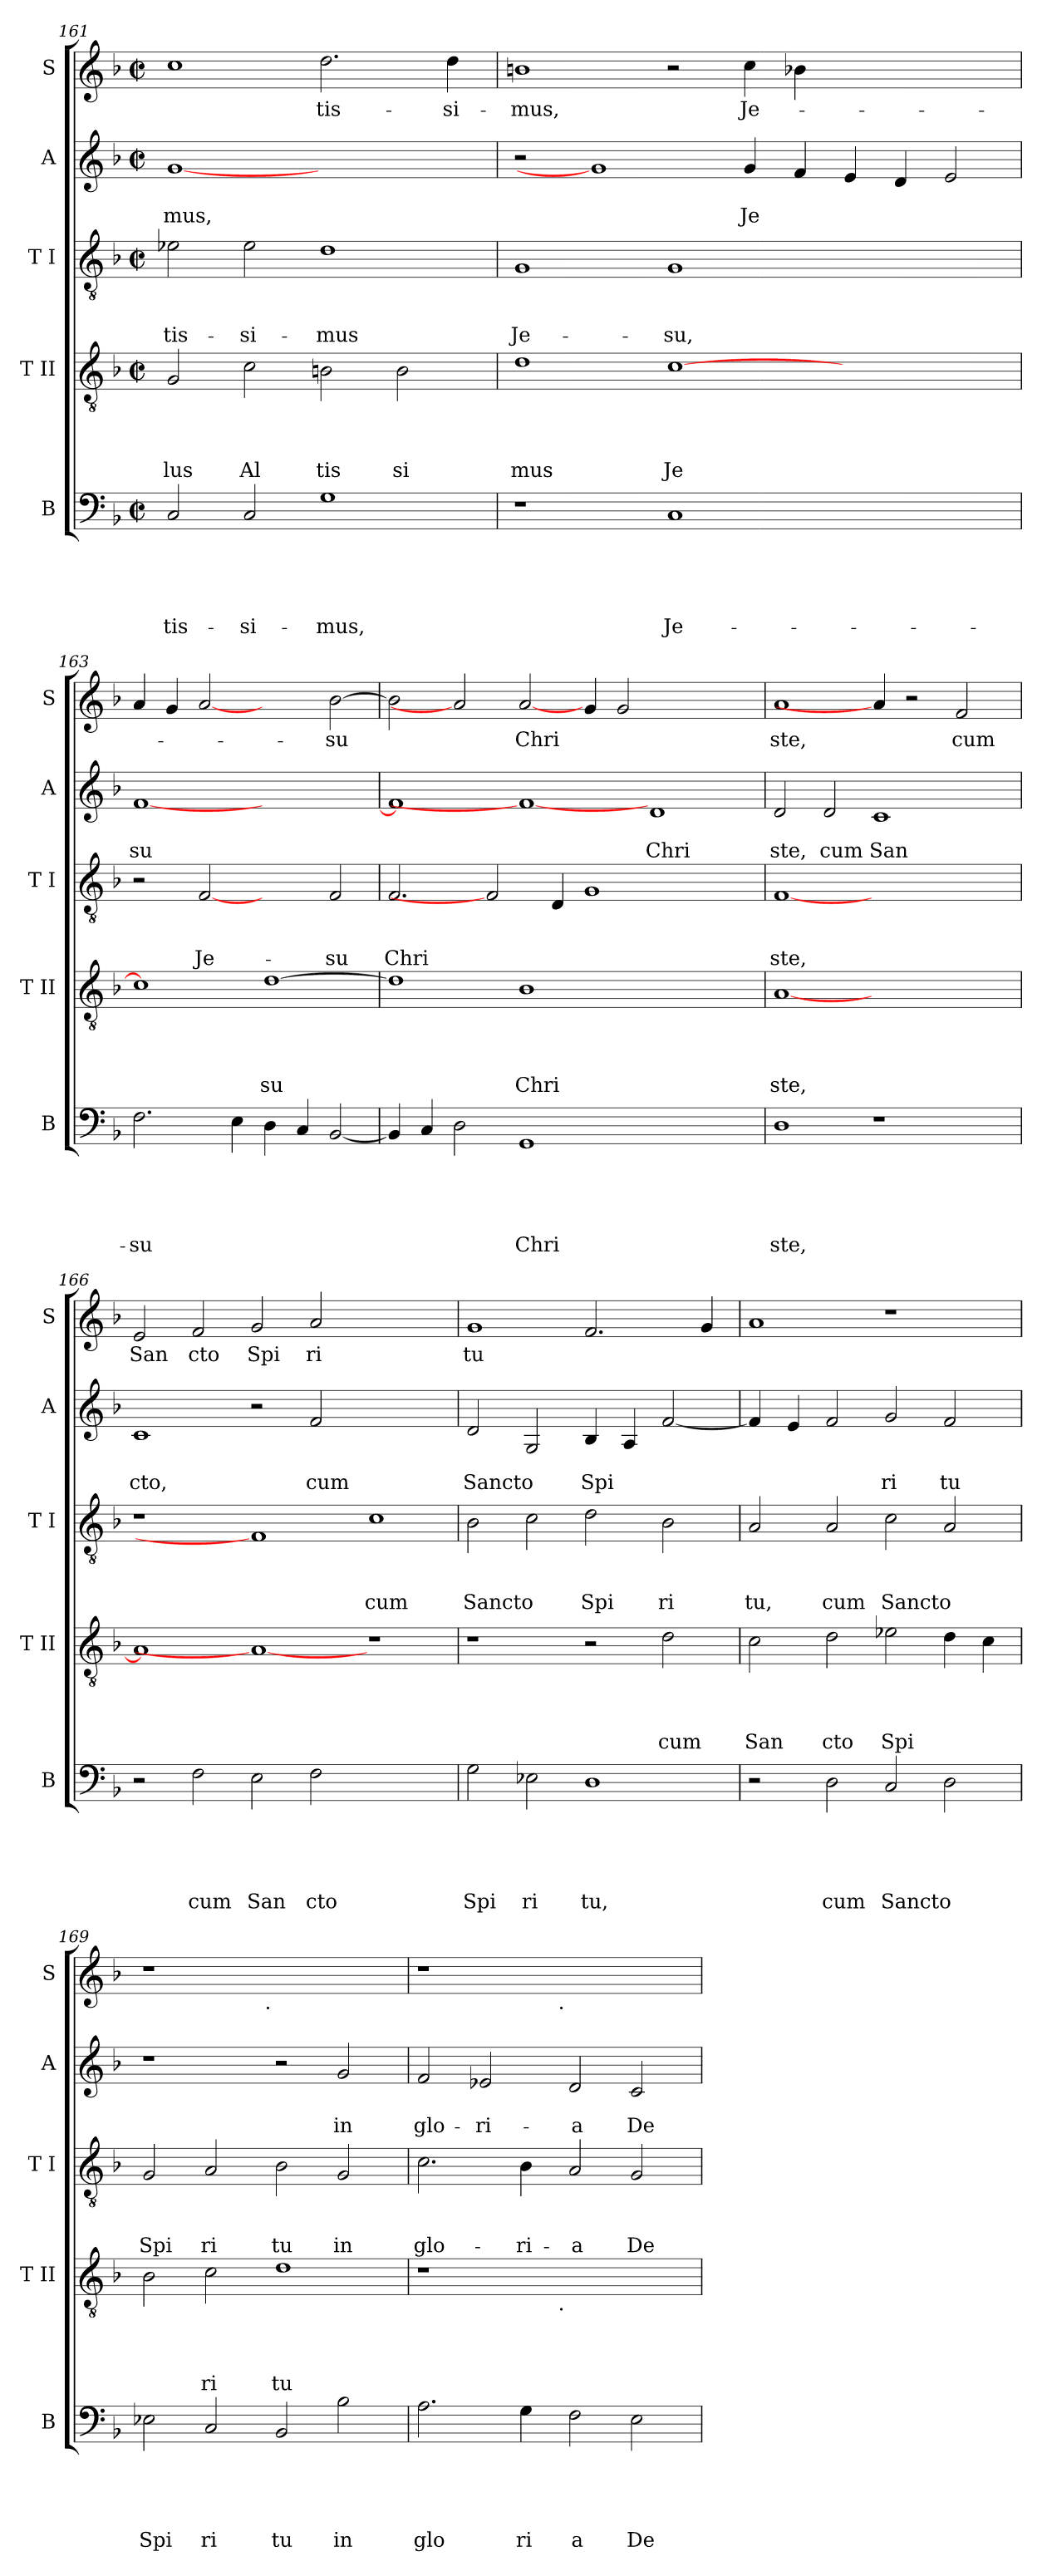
**kern	**text	**text	**text	**text	**text	**kern	**text	**text	**text	**text	**kern	**text	**text	**text	**kern	**text	**text	**kern	**text
*part5	*part5	*part5	*part5	*part5	*part5	*part4	*part4	*part4	*part4	*part4	*part3	*part3	*part3	*part3	*part2	*part2	*part2	*part1	*part1
*staff5	*staff5	*staff5	*staff5	*staff5	*staff5	*staff4	*staff4	*staff4	*staff4	*staff4	*staff3	*staff3	*staff3	*staff3	*staff2	*staff2	*staff2	*staff1	*staff1
*I"B	*	*	*	*	*	*I"T II	*	*	*	*	*I"T I	*	*	*	*I"A	*	*	*I"S	*
*I'B	*	*	*	*	*	*I'T II	*	*	*	*	*I'T I	*	*	*	*I'A	*	*	*I'S	*
*clefF4	*	*	*	*	*	*clefGv2	*	*	*	*	*clefGv2	*	*	*	*clefG2	*	*	*clefG2	*
*k[b-]	*	*	*	*	*	*k[b-]	*	*	*	*	*k[b-]	*	*	*	*k[b-]	*	*	*k[b-]	*
*F:	*	*	*	*	*	*F:	*	*	*	*	*F:	*	*	*	*F:	*	*	*F:	*
*M2/2	*	*	*	*	*	*M2/2	*	*	*	*	*M2/2	*	*	*	*M2/2	*	*	*M2/2	*
*met(c|)	*	*	*	*	*	*met(c|)	*	*	*	*	*met(c|)	*	*	*	*met(c|)	*	*	*met(c|)	*
=161	=161	=161	=161	=161	=161	=161	=161	=161	=161	=161	=161	=161	=161	=161	=161	=161	=161	=161	=161
!	!	!	!	!	!LO:LY:b	!	!	!	!	!LO:LY:b	!	!	!	!LO:LY:b	!	!	!LO:LY:b	!	!
2C/	.	.	.	.	-tis-	2G/	.	.	.	lus	2e-X\	.	.	-tis-	[1g	.	mus,	1cc	.
!	!	!	!	!	!LO:LY:b	!	!	!	!	!LO:LY:b	!	!	!	!LO:LY:b	!	!	!	!	!
2C/	.	.	.	.	-si-	2c\	.	.	.	Al	2e-\	.	.	-si-	.	.	.	.	.
!	!	!	!	!	!LO:LY:b	!	!	!	!	!LO:LY:b	!	!	!	!LO:LY:b	!	!	!	!	!LO:LY:b
1G	.	.	.	.	-mus,	2Bn\	.	.	.	tis	1d	.	.	-mus	1ryy	.	.	2.dd\	-tis-
!	!	!	!	!	!	!	!	!	!	!LO:LY:b	!	!	!	!	!	!	!	!	!
.	.	.	.	.	.	2B\	.	.	.	si	.	.	.	.	.	.	.	.	.
!	!	!	!	!	!	!	!	!	!	!	!	!	!	!	!	!	!	!	!LO:LY:b
.	.	.	.	.	.	.	.	.	.	.	.	.	.	.	.	.	.	4dd\	-si-
=162	=162	=162	=162	=162	=162	=162	=162	=162	=162	=162	=162	=162	=162	=162	=162	=162	=162	=162	=162
!	!	!	!	!	!	!	!	!	!	!LO:LY:b	!	!	!	!LO:LY:b	!	!	!	!	!LO:LY:b
1r	.	.	.	.	.	1d	.	.	.	mus	1G	.	.	Je-	2r	.	.	1bn	-mus,
.	.	.	.	.	.	.	.	.	.	.	.	.	.	.	1g]	.	.	.	.
!	!	!	!	!	!LO:LY:b	!	!	!	!	!LO:LY:b	!	!	!	!LO:LY:b	!	!	!	!	!
1C	.	.	.	.	Je-	[>1c	.	.	.	Je	1G	.	.	-su,	.	.	.	2r	.
!	!	!	!	!	!	!	!	!	!	!	!	!	!	!	!	!	!LO:LY:b	!	!LO:LY:b
.	.	.	.	.	.	.	.	.	.	.	.	.	.	.	4g/	.	Je	4cc\	Je-
.	.	.	.	.	.	.	.	.	.	.	.	.	.	.	4f/	.	.	4b-X\	.
1ryy	.	.	.	.	.	1ryy	.	.	.	.	1ryy	.	.	.	4e/	.	.	1ryy	.
.	.	.	.	.	.	.	.	.	.	.	.	.	.	.	4d/	.	.	.	.
.	.	.	.	.	.	.	.	.	.	.	.	.	.	.	2e/	.	.	.	.
=163	=163	=163	=163	=163	=163	=163	=163	=163	=163	=163	=163	=163	=163	=163	=163	=163	=163	=163	=163
!	!	!	!	!	!LO:LY:b	!	!	!	!	!	!	!	!	!	!	!	!LO:LY:b	!	!
2.F\	.	.	.	.	-su	1c]	.	.	.	.	2r	.	.	.	[<1f	.	su	4a/	.
.	.	.	.	.	.	.	.	.	.	.	.	.	.	.	.	.	.	4g/	.
!	!	!	!	!	!	!	!	!	!	!	!	!	!	!LO:LY:b	!	!	!	!	!
.	.	.	.	.	.	.	.	.	.	.	[2F	.	.	Je-	.	.	.	[2a	.
4E\	.	.	.	.	.	.	.	.	.	.	.	.	.	.	.	.	.	.	.
!	!	!	!	!	!	!	!	!	!	!LO:LY:b	!	!	!	!	!	!	!	!	!
4D\	.	.	.	.	.	[<1d	.	.	.	su	2ryy	.	.	.	1ryy	.	.	2ryy	.
4C/	.	.	.	.	.	.	.	.	.	.	.	.	.	.	.	.	.	.	.
!	!	!	!	!	!	!	!	!	!	!	!	!	!	!LO:LY:b	!	!	!	!	!LO:LY:b
[<2BB-/	.	.	.	.	.	.	.	.	.	.	2F/	.	.	-su	.	.	.	[<2b-\	-su
!!LO:LB:g=z
=164	=164	=164	=164	=164	=164	=164	=164	=164	=164	=164	=164	=164	=164	=164	=164	=164	=164	=164	=164
!	!	!	!	!	!	!	!	!	!	!	!	!	!	!LO:LY:b	!	!	!	!	!
4BB-/]	.	.	.	.	.	1d]	.	.	.	.	2.F/	.	.	Chri	1f]	.	.	2b-\]	.
4C/	.	.	.	.	.	.	.	.	.	.	.	.	.	.	.	.	.	.	.
2D\	.	.	.	.	.	.	.	.	.	.	.	.	.	.	.	.	.	2a]	.
.	.	.	.	.	.	.	.	.	.	.	2F]	.	.	.	.	.	.	.	.
!	!	!	!	!	!LO:LY:b	!	!	!	!	!LO:LY:b	!	!	!	!	!	!	!	!	!LO:LY:b
1GG	.	.	.	.	Chri	1B-	.	.	.	Chri	.	.	.	.	1f_	.	.	[2a/	Chri
.	.	.	.	.	.	.	.	.	.	.	4D/	.	.	.	.	.	.	.	.
.	.	.	.	.	.	.	.	.	.	.	1G	.	.	.	.	.	.	4g/	.
.	.	.	.	.	.	.	.	.	.	.	.	.	.	.	.	.	.	2g/	.
!	!	!	!	!	!	!	!	!	!	!	!	!	!	!	!	!	!LO:LY:b	!	!
1ryy	.	.	.	.	.	1ryy	.	.	.	.	.	.	.	.	1d	.	Chri	.	.
.	.	.	.	.	.	.	.	.	.	.	.	.	.	.	.	.	.	2.ryy	.
.	.	.	.	.	.	.	.	.	.	.	2ryy	.	.	.	.	.	.	.	.
=165	=165	=165	=165	=165	=165	=165	=165	=165	=165	=165	=165	=165	=165	=165	=165	=165	=165	=165	=165
!	!	!	!	!	!LO:LY:b	!	!	!	!	!LO:LY:b	!	!	!	!LO:LY:b	!	!	!LO:LY:b	!	!LO:LY:b
1D	.	.	.	.	ste,	[<1A	.	.	.	ste,	[1F	.	.	ste,	2d/	.	ste,	1a	ste,
!	!	!	!	!	!	!	!	!	!	!	!	!	!	!	!	!	!LO:LY:b	!	!
.	.	.	.	.	.	.	.	.	.	.	.	.	.	.	2d/	.	cum	.	.
!	!	!	!	!	!	!	!	!	!	!	!	!	!	!	!	!	!LO:LY:b	!	!
1r	.	.	.	.	.	1ryy	.	.	.	.	1ryy	.	.	.	1c	.	San	4a/]	.
.	.	.	.	.	.	.	.	.	.	.	.	.	.	.	.	.	.	2r	.
!	!	!	!	!	!	!	!	!	!	!	!	!	!	!	!	!	!	!	!LO:LY:b
.	.	.	.	.	.	.	.	.	.	.	.	.	.	.	.	.	.	2f/	cum
4ryy	.	.	.	.	.	4ryy	.	.	.	.	4ryy	.	.	.	4ryy	.	.	.	.
=166	=166	=166	=166	=166	=166	=166	=166	=166	=166	=166	=166	=166	=166	=166	=166	=166	=166	=166	=166
!	!	!	!	!	!	!	!	!	!	!	!	!	!	!	!	!	!LO:LY:b	!	!LO:LY:b
2r	.	.	.	.	.	1A]	.	.	.	.	1r	.	.	.	1c	.	cto,	2e/	San
!	!	!	!	!	!LO:LY:b	!	!	!	!	!	!	!	!	!	!	!	!	!	!LO:LY:b
2F\	.	.	.	.	cum	.	.	.	.	.	.	.	.	.	.	.	.	2f/	cto
!	!	!	!	!	!LO:LY:b	!	!	!	!	!	!	!	!	!	!	!	!	!	!LO:LY:b
2E\	.	.	.	.	San	1A_	.	.	.	.	1F]	.	.	.	2r	.	.	2g/	Spi
!	!	!	!	!	!LO:LY:b	!	!	!	!	!	!	!	!	!	!	!	!LO:LY:b	!	!LO:LY:b
2F\	.	.	.	.	cto	.	.	.	.	.	.	.	.	.	2f/	.	cum	2a/	ri
!	!	!	!	!	!	!	!	!	!	!	!	!	!	!LO:LY:b	!	!	!	!	!
1ryy	.	.	.	.	.	1r	.	.	.	.	1c	.	.	cum	1ryy	.	.	1ryy	.
=167	=167	=167	=167	=167	=167	=167	=167	=167	=167	=167	=167	=167	=167	=167	=167	=167	=167	=167	=167
!	!	!	!	!	!LO:LY:b	!	!	!	!	!	!	!	!	!LO:LY:b	!	!	!LO:LY:b	!	!LO:LY:b
2G\	.	.	.	.	Spi	1r	.	.	.	.	2B-\	.	.	Sancto	2d/	.	Sancto	1g	tu
!	!	!	!	!	!LO:LY:b	!	!	!	!	!	!	!	!	!	!	!	!	!	!
2E-X\	.	.	.	.	ri	.	.	.	.	.	2c\	.	.	.	2G/	.	.	.	.
!	!	!	!	!	!LO:LY:b	!	!	!	!	!	!	!	!	!LO:LY:b	!	!	!LO:LY:b	!	!
1D	.	.	.	.	tu,	2r	.	.	.	.	2d\	.	.	Spi	4B-/	.	Spi	2.f/	.
.	.	.	.	.	.	.	.	.	.	.	.	.	.	.	4A/	.	.	.	.
!	!	!	!	!	!	!	!	!	!	!LO:LY:b	!	!	!	!LO:LY:b	!	!	!	!	!
.	.	.	.	.	.	2d\	.	.	.	cum	2B-\	.	.	ri	[<2f/	.	.	.	.
.	.	.	.	.	.	.	.	.	.	.	.	.	.	.	.	.	.	4g/	.
=168	=168	=168	=168	=168	=168	=168	=168	=168	=168	=168	=168	=168	=168	=168	=168	=168	=168	=168	=168
!	!	!	!	!	!	!	!	!	!	!LO:LY:b	!	!	!	!LO:LY:b	!	!	!	!	!
2r	.	.	.	.	.	2c\	.	.	.	San	2A/	.	.	tu,	4f/]	.	.	1a	.
.	.	.	.	.	.	.	.	.	.	.	.	.	.	.	4e/	.	.	.	.
!	!	!	!	!	!LO:LY:b	!	!	!	!	!LO:LY:b	!	!	!	!LO:LY:b	!	!	!	!	!
2D\	.	.	.	.	cum	2d\	.	.	.	cto	2A/	.	.	cum	2f/	.	.	.	.
!	!	!	!	!	!LO:LY:b	!	!	!	!	!LO:LY:b	!	!	!	!LO:LY:b	!	!	!LO:LY:b	!	!
2C/	.	.	.	.	Sancto	2e-X\	.	.	.	Spi	2c\	.	.	Sancto	2g/	.	ri	1r	.
!	!	!	!	!	!	!	!	!	!	!	!	!	!	!	!	!	!LO:LY:b	!	!
2D\	.	.	.	.	.	4d\	.	.	.	.	2A/	.	.	.	2f/	.	tu	.	.
.	.	.	.	.	.	4c\	.	.	.	.	.	.	.	.	.	.	.	.	.
=169	=169	=169	=169	=169	=169	=169	=169	=169	=169	=169	=169	=169	=169	=169	=169	=169	=169	=169	=169
!	!	!	!	!	!LO:LY:b	!	!	!	!	!	!	!	!	!LO:LY:b	!	!	!	!	!
*	*	*	*	*	*	*	*	*	*	*	*	*	*	*	*	*	*	*^	*
2E-X\	.	.	.	.	Spi	2B-\	.	.	.	.	2G/	.	.	Spi	1r	.	.	1r	2ryy	.
!	!	!	!	!	!LO:LY:b	!	!	!	!	!LO:LY:b	!	!	!	!LO:LY:b	!	!	!	!	!	!
2C/	.	.	.	.	ri	2c\	.	.	.	ri	2A/	.	.	ri	.	.	.	.	4...ryy	.
!	!	!	!	!	!	!	!	!	!	!	!	!	!	!	!	!	!	!	!LO:TX:b:t=.	!
.	.	.	.	.	.	.	.	.	.	.	.	.	.	.	.	.	.	.	1ryy	.
!	!	!	!	!	!LO:LY:b	!	!	!	!	!LO:LY:b	!	!	!	!LO:LY:b	!	!	!	!	!	!
2BB-/	.	.	.	.	tu	1d	.	.	.	tu	2B-\	.	.	tu	2r	.	.	1ryy	.	.
!	!	!	!	!	!LO:LY:b	!	!	!	!	!	!	!	!	!LO:LY:b	!	!	!LO:LY:b	!	!	!
2B-\	.	.	.	.	in	.	.	.	.	.	2G/	.	.	in	2g/	.	in	.	.	.
.	.	.	.	.	.	.	.	.	.	.	.	.	.	.	.	.	.	.	32ryy	.
!!LO:PB:g=z	!!
=170	=170	=170	=170	=170	=170	=170	=170	=170	=170	=170	=170	=170	=170	=170	=170	=170	=170	=170	=170	=170
!	!	!	!	!	!LO:LY:b	!	!	!	!	!	!	!	!	!LO:LY:b	!	!	!LO:LY:b	!	!	!
*	*	*	*	*	*	*^	*	*	*	*	*	*	*	*	*	*	*	*	*	*
2.A\	.	.	.	.	glo	1r	2ryy	.	.	.	.	2.c\	.	.	glo-	2f/	.	glo-	1r	2ryy	.
!	!	!	!	!	!	!	!	!	!	!	!	!	!	!	!	!	!	!LO:LY:b	!	!	!
.	.	.	.	.	.	.	4...ryy	.	.	.	.	.	.	.	.	2e-/	.	-ri-	.	4...ryy	.
!	!	!	!	!	!LO:LY:b	!	!	!	!	!	!	!	!	!	!LO:LY:b	!	!	!	!	!	!
4G\	.	.	.	.	ri	.	.	.	.	.	.	4B-\	.	.	-ri-	.	.	.	.	.	.
!	!	!	!	!	!	!	!	!	!	!	!	!	!	!	!	!	!	!	!	!LO:TX:b:t=.	!
!	!	!	!	!	!	!	!LO:TX:b:t=.	!	!	!	!	!	!	!	!	!	!	!	!	!	!
.	.	.	.	.	.	.	1ryy	.	.	.	.	.	.	.	.	.	.	.	.	1ryy	.
!	!	!	!	!	!LO:LY:b	!	!	!	!	!	!	!	!	!	!LO:LY:b	!	!	!LO:LY:b	!	!	!
2F\	.	.	.	.	a	1ryy	.	.	.	.	.	2A/	.	.	-a	2d/	.	-a	1ryy	.	.
!	!	!	!	!	!LO:LY:b	!	!	!	!	!	!	!	!	!	!LO:LY:b	!	!	!LO:LY:b	!	!	!
2E\	.	.	.	.	De	.	.	.	.	.	.	2G/	.	.	De-	2c/	.	De-	.	.	.
.	.	.	.	.	.	.	32ryy	.	.	.	.	.	.	.	.	.	.	.	.	32ryy	.
*	*	*	*	*	*	*v	*v	*	*	*	*	*	*	*	*	*	*	*	*v	*v	*
=	=	=	=	=	=	=	=	=	=	=	=	=	=	=	=	=	=	=	=
*-	*-	*-	*-	*-	*-	*-	*-	*-	*-	*-	*-	*-	*-	*-	*-	*-	*-	*-	*-
